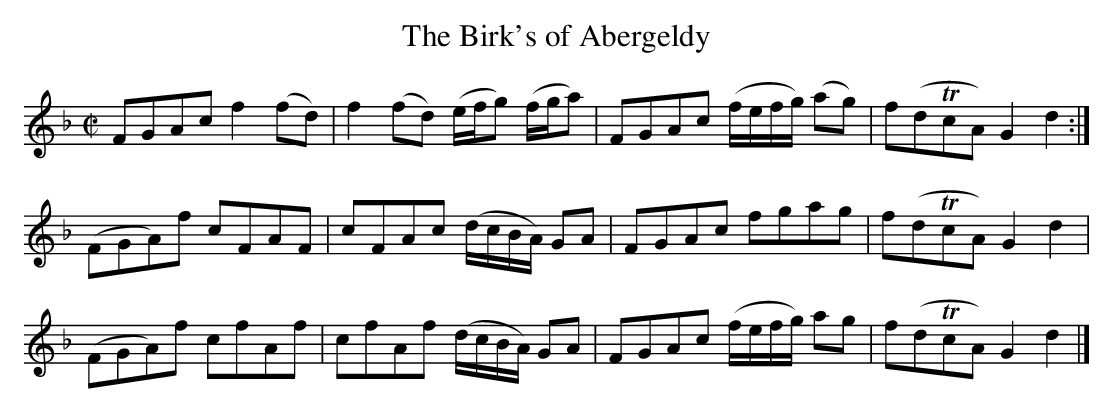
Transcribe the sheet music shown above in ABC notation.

X:1
T:The Birk's of Abergeldy
L:1/8
M:C|
K:F
FGAc f2(fd)|f2(fd) (e/f/g)   (f/g/a)|FGAc (f/e/f/g/) (ag)|f(dTcA) G2d2:|
(FGA)f cFAF|cFAc   (d/c/B/A/) GA    |FGAc fgag           |f(dTcA) G2d2 |
(FGA)f cfAf|cfAf   (d/c/B/A/) GA    |FGAc (f/e/f/g/) ag  |f(dTcA) G2d2|]
